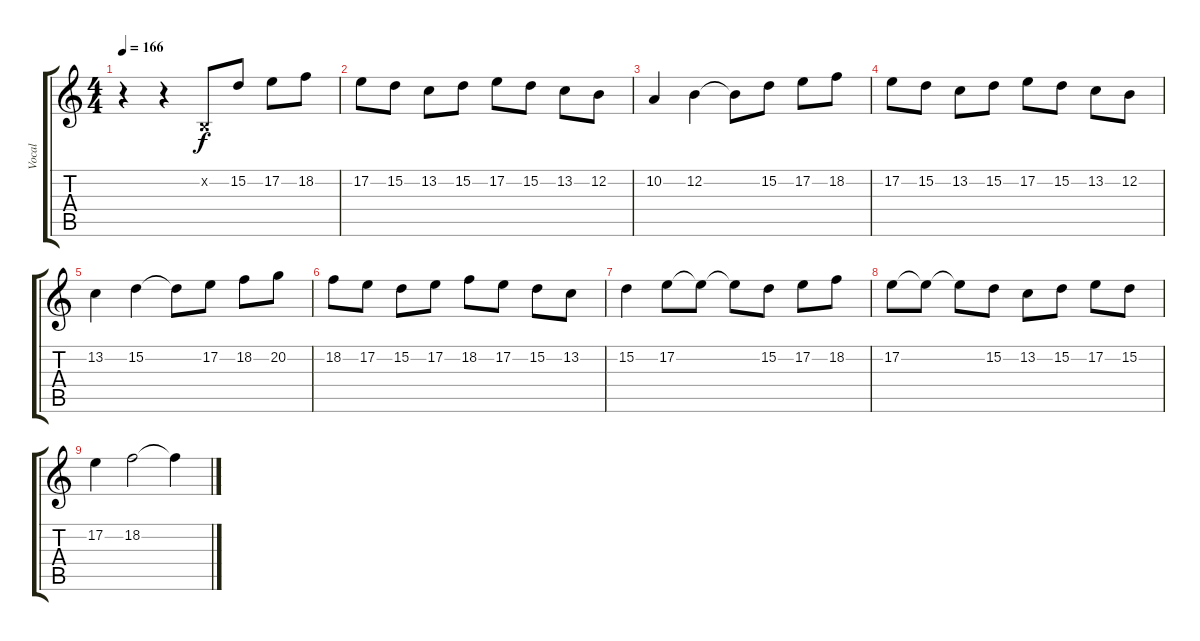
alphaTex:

\track ("Vocal" "Vocal") {instrument lead6voice}
\staff {score tabs}
\tuning (E4 B3 G3 D3 A2 E2) {hide}
\ts (4 4)
\tempo 166
\clef g2
\ks c
r.4{dy f} r.4 0.2{x}.8 15.2.8 17.2.8 18.2.8 |
17.2.8 15.2.8 13.2.8 15.2.8 17.2.8 15.2.8 13.2.8 12.2.8 |
10.2.4 12.2.4 12.2{t}.8 15.2.8 17.2.8 18.2.8 |
17.2.8 15.2.8 13.2.8 15.2.8 17.2.8 15.2.8 13.2.8 12.2.8 |
13.2.4 15.2.4 15.2{t}.8 17.2.8 18.2.8 20.2.8 |
18.2.8 17.2.8 15.2.8 17.2.8 18.2.8 17.2.8 15.2.8 13.2.8 |
15.2.4 17.2.8 17.2{t}.8 17.2{t}.8 15.2.8 17.2.8 18.2.8 |
17.2.8 17.2{t}.8 17.2{t}.8 15.2.8 13.2.8 15.2.8 17.2.8 15.2.8 |
17.2.4 18.2.2 18.2{t}.4
